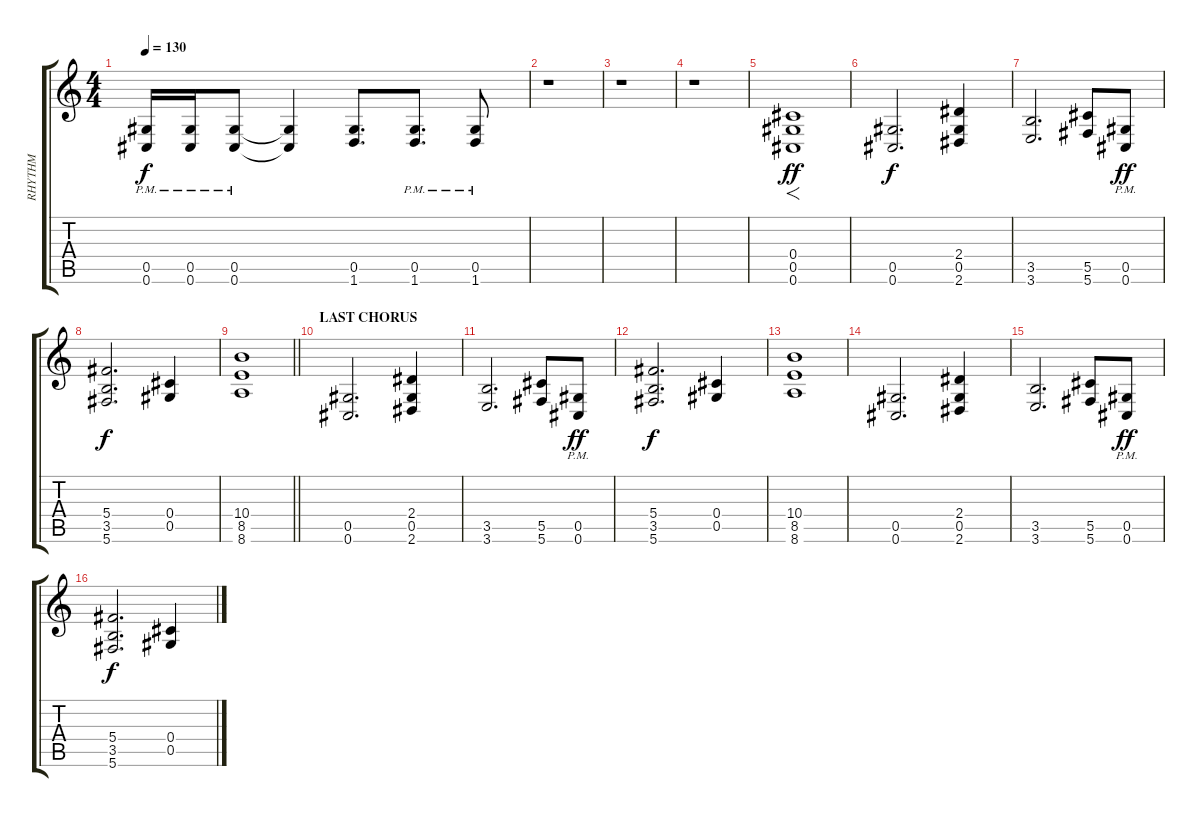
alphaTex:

\track ("RHYTHM" "RHYTHM") {instrument distortionguitar}
\staff {score tabs}
\tuning (Eb4 Bb3 Gb3 Db3 Ab2 Db2) {hide}
\ts (4 4)
\tempo 130
\clef g2
\ks c
(0.5{pm} 0.6{pm}).16{dy f} (0.5{pm} 0.6{pm}).16 (0.5{pm} 0.6{pm}).8 (0.5{t} 0.6{t}).4 (0.5 1.6).8{d} (0.5{pm} 1.6{pm}).8{d} (0.5{pm} 1.6{pm}).8 |
r.1 |
r.1 |
r.1 |
(0.4 0.5 0.6).1{f dy ff} |
(0.5 0.6).2{d dy f} (2.4 0.5 2.6).4 |
(3.5 3.6).2{d} (5.5 5.6).8 (0.5{pm} 0.6{pm}).8{dy ff} |
(5.4 3.5 5.6).2{d dy f} (0.4 0.5).4 |
\barLineRight lightlight
(10.4 8.5 8.6).1 |
\section ("" "LAST CHORUS")
(0.5 0.6).2{d} (2.4 0.5 2.6).4 |
(3.5 3.6).2{d} (5.5 5.6).8 (0.5{pm} 0.6{pm}).8{dy ff} |
(5.4 3.5 5.6).2{d dy f} (0.4 0.5).4 |
(10.4 8.5 8.6).1 |
(0.5 0.6).2{d} (2.4 0.5 2.6).4 |
(3.5 3.6).2{d} (5.5 5.6).8 (0.5{pm} 0.6{pm}).8{dy ff} |
(5.4 3.5 5.6).2{d dy f} (0.4 0.5).4
